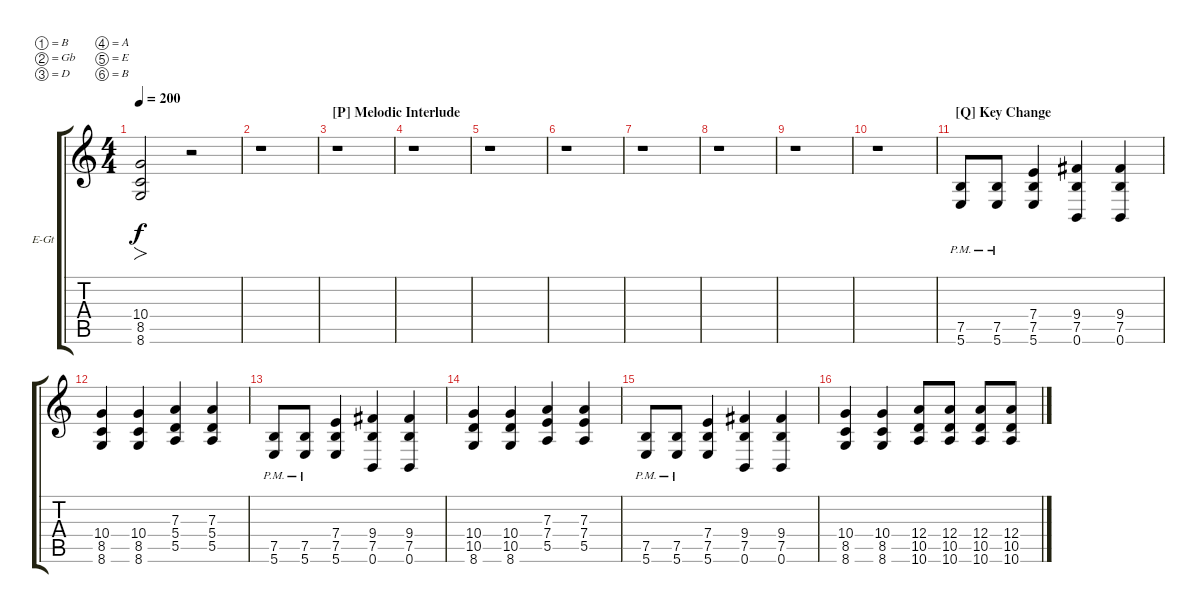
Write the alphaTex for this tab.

\defaultSystemsLayout 4
\bracketExtendMode groupsimilarinstruments
\firstSystemTrackNameOrientation horizontal
\otherSystemsTrackNameOrientation horizontal
\track ("Guitar 2 (Right/High)" "E-Gt") {instrument distortionguitar}
\staff {score tabs}
\tuning (B3 Gb3 D3 A2 E2 B1)
\ts (4 4)
\tempo 200
\clef g2
\ks c
(8.5{t} 10.4{t} 8.6{t}).2{fo dy f} r.2 |
r.1 |
\section ("P" "Melodic Interlude")
r.1 |
r.1 |
r.1 |
r.1 |
r.1 |
r.1 |
r.1 |
r.1 |
\section ("Q" "Key Change")
(5.6{pm} 7.5{pm}).8 (5.6{pm} 7.5{pm}).8 (5.6 7.5 7.4).4 (0.6 7.5 9.4).4 (0.6 7.5 9.4).4 |
(8.5 10.4 8.6).4 (8.5 10.4 8.6).4 (5.5 5.4 7.3).4 (5.4 5.5 7.3).4 |
(5.6{pm} 7.5{pm}).8 (5.6{pm} 7.5{pm}).8 (5.6 7.5 7.4).4 (0.6 7.5 9.4).4 (0.6 7.5 9.4).4 |
(10.5 10.4 8.6).4 (10.5 10.4 8.6).4 (5.5 7.4 7.3).4 (7.3 7.4 5.5).4 |
(5.6{pm} 7.5{pm}).8 (5.6{pm} 7.5{pm}).8 (5.6 7.5 7.4).4 (0.6 7.5 9.4).4 (0.6 7.5 9.4).4 |
(8.5 10.4 8.6).4 (8.5 10.4 8.6).4 (10.5 12.4 10.6).8 (12.4 10.5 10.6).8 (10.5 12.4 10.6).8 (12.4 10.5 10.6).8
